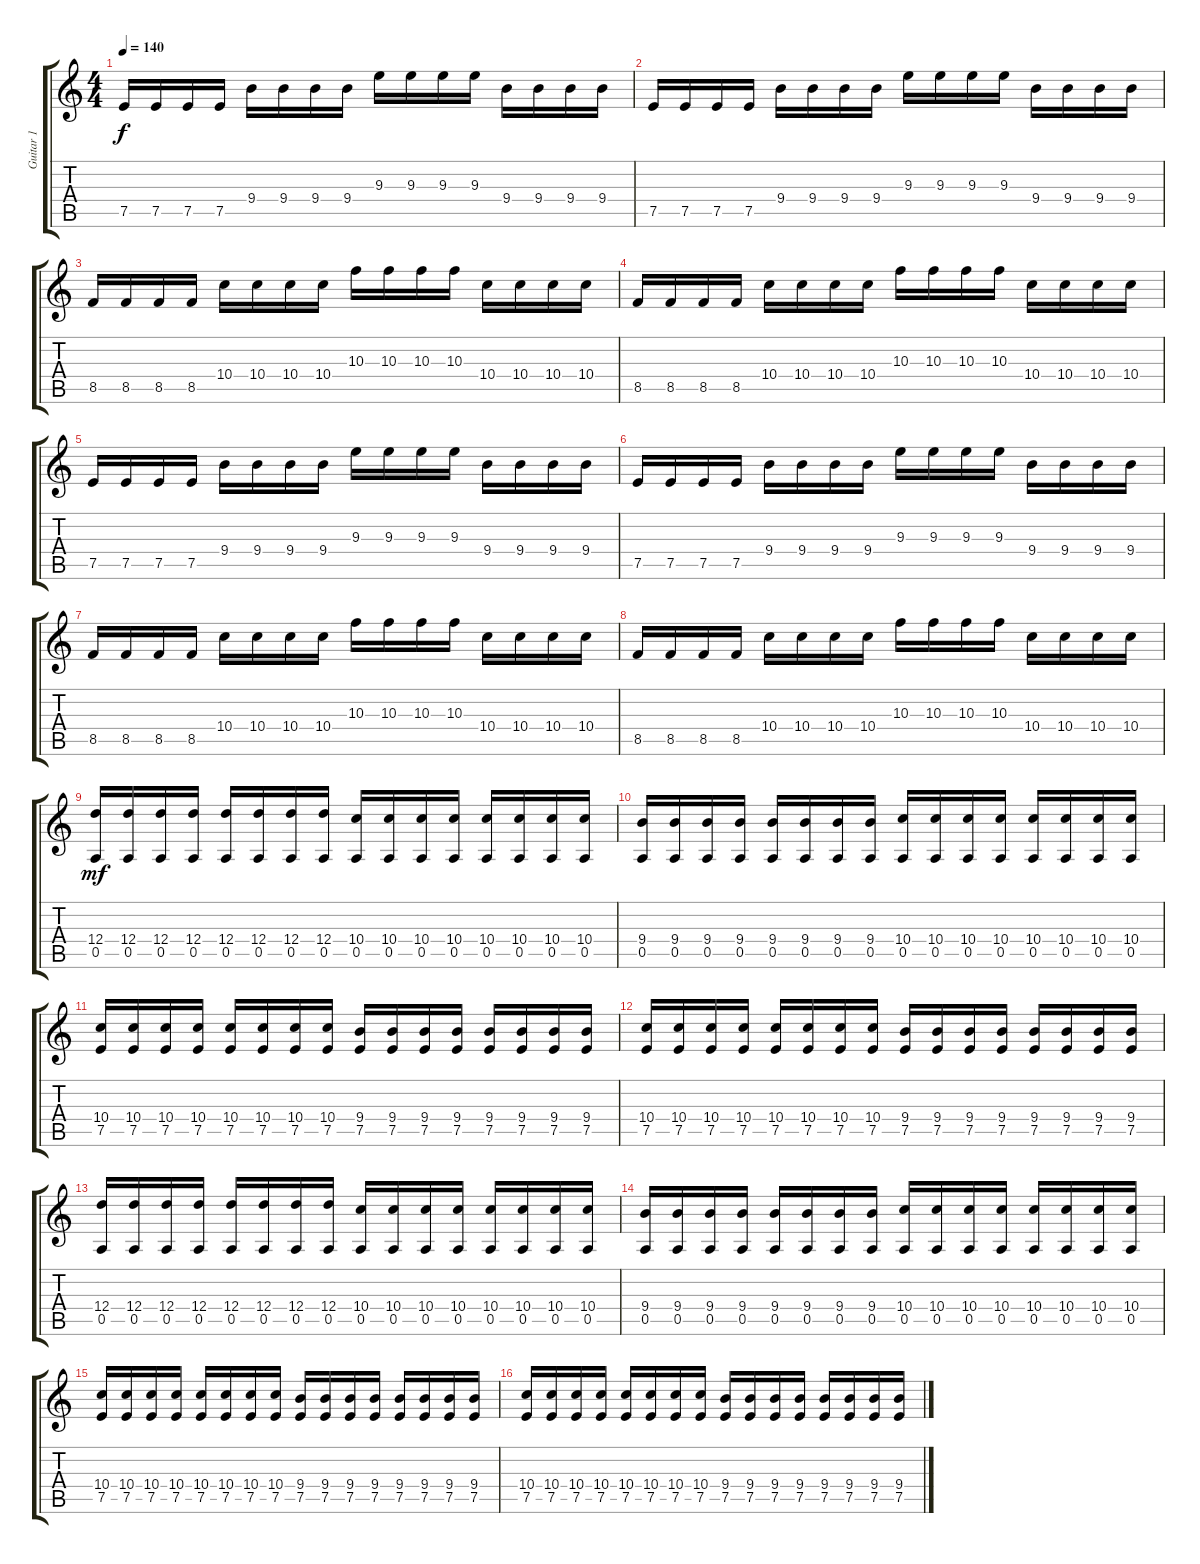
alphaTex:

\track ("Guitar 1" "Guitar 1") {instrument distortionguitar}
\staff {score tabs}
\tuning (E4 B3 G3 D3 A2 E2) {hide}
\ts (4 4)
\tempo 140
\clef g2
\ks c
7.5.16{dy f} 7.5.16 7.5.16 7.5.16 9.4.16 9.4.16 9.4.16 9.4.16 9.3.16 9.3.16 9.3.16 9.3.16 9.4.16 9.4.16 9.4.16 9.4.16 |
7.5.16 7.5.16 7.5.16 7.5.16 9.4.16 9.4.16 9.4.16 9.4.16 9.3.16 9.3.16 9.3.16 9.3.16 9.4.16 9.4.16 9.4.16 9.4.16 |
8.5.16 8.5.16 8.5.16 8.5.16 10.4.16 10.4.16 10.4.16 10.4.16 10.3.16 10.3.16 10.3.16 10.3.16 10.4.16 10.4.16 10.4.16 10.4.16 |
8.5.16 8.5.16 8.5.16 8.5.16 10.4.16 10.4.16 10.4.16 10.4.16 10.3.16 10.3.16 10.3.16 10.3.16 10.4.16 10.4.16 10.4.16 10.4.16 |
7.5.16 7.5.16 7.5.16 7.5.16 9.4.16 9.4.16 9.4.16 9.4.16 9.3.16 9.3.16 9.3.16 9.3.16 9.4.16 9.4.16 9.4.16 9.4.16 |
7.5.16 7.5.16 7.5.16 7.5.16 9.4.16 9.4.16 9.4.16 9.4.16 9.3.16 9.3.16 9.3.16 9.3.16 9.4.16 9.4.16 9.4.16 9.4.16 |
8.5.16 8.5.16 8.5.16 8.5.16 10.4.16 10.4.16 10.4.16 10.4.16 10.3.16 10.3.16 10.3.16 10.3.16 10.4.16 10.4.16 10.4.16 10.4.16 |
8.5.16 8.5.16 8.5.16 8.5.16 10.4.16 10.4.16 10.4.16 10.4.16 10.3.16 10.3.16 10.3.16 10.3.16 10.4.16 10.4.16 10.4.16 10.4.16 |
(12.4 0.5).16{dy mf} (12.4 0.5).16 (12.4 0.5).16 (12.4 0.5).16 (12.4 0.5).16 (12.4 0.5).16 (12.4 0.5).16 (12.4 0.5).16 (10.4 0.5).16 (10.4 0.5).16 (10.4 0.5).16 (10.4 0.5).16 (10.4 0.5).16 (10.4 0.5).16 (10.4 0.5).16 (10.4 0.5).16 |
(9.4 0.5).16 (9.4 0.5).16 (9.4 0.5).16 (9.4 0.5).16 (9.4 0.5).16 (9.4 0.5).16 (9.4 0.5).16 (9.4 0.5).16 (10.4 0.5).16 (10.4 0.5).16 (10.4 0.5).16 (10.4 0.5).16 (10.4 0.5).16 (10.4 0.5).16 (10.4 0.5).16 (10.4 0.5).16 |
(10.4 7.5).16 (10.4 7.5).16 (10.4 7.5).16 (10.4 7.5).16 (10.4 7.5).16 (10.4 7.5).16 (10.4 7.5).16 (10.4 7.5).16 (9.4 7.5).16 (9.4 7.5).16 (9.4 7.5).16 (9.4 7.5).16 (9.4 7.5).16 (9.4 7.5).16 (9.4 7.5).16 (9.4 7.5).16 |
(10.4 7.5).16 (10.4 7.5).16 (10.4 7.5).16 (10.4 7.5).16 (10.4 7.5).16 (10.4 7.5).16 (10.4 7.5).16 (10.4 7.5).16 (9.4 7.5).16 (9.4 7.5).16 (9.4 7.5).16 (9.4 7.5).16 (9.4 7.5).16 (9.4 7.5).16 (9.4 7.5).16 (9.4 7.5).16 |
(12.4 0.5).16 (12.4 0.5).16 (12.4 0.5).16 (12.4 0.5).16 (12.4 0.5).16 (12.4 0.5).16 (12.4 0.5).16 (12.4 0.5).16 (10.4 0.5).16 (10.4 0.5).16 (10.4 0.5).16 (10.4 0.5).16 (10.4 0.5).16 (10.4 0.5).16 (10.4 0.5).16 (10.4 0.5).16 |
(9.4 0.5).16 (9.4 0.5).16 (9.4 0.5).16 (9.4 0.5).16 (9.4 0.5).16 (9.4 0.5).16 (9.4 0.5).16 (9.4 0.5).16 (10.4 0.5).16 (10.4 0.5).16 (10.4 0.5).16 (10.4 0.5).16 (10.4 0.5).16 (10.4 0.5).16 (10.4 0.5).16 (10.4 0.5).16 |
(10.4 7.5).16 (10.4 7.5).16 (10.4 7.5).16 (10.4 7.5).16 (10.4 7.5).16 (10.4 7.5).16 (10.4 7.5).16 (10.4 7.5).16 (9.4 7.5).16 (9.4 7.5).16 (9.4 7.5).16 (9.4 7.5).16 (9.4 7.5).16 (9.4 7.5).16 (9.4 7.5).16 (9.4 7.5).16 |
(10.4 7.5).16 (10.4 7.5).16 (10.4 7.5).16 (10.4 7.5).16 (10.4 7.5).16 (10.4 7.5).16 (10.4 7.5).16 (10.4 7.5).16 (9.4 7.5).16 (9.4 7.5).16 (9.4 7.5).16 (9.4 7.5).16 (9.4 7.5).16 (9.4 7.5).16 (9.4 7.5).16 (9.4 7.5).16
